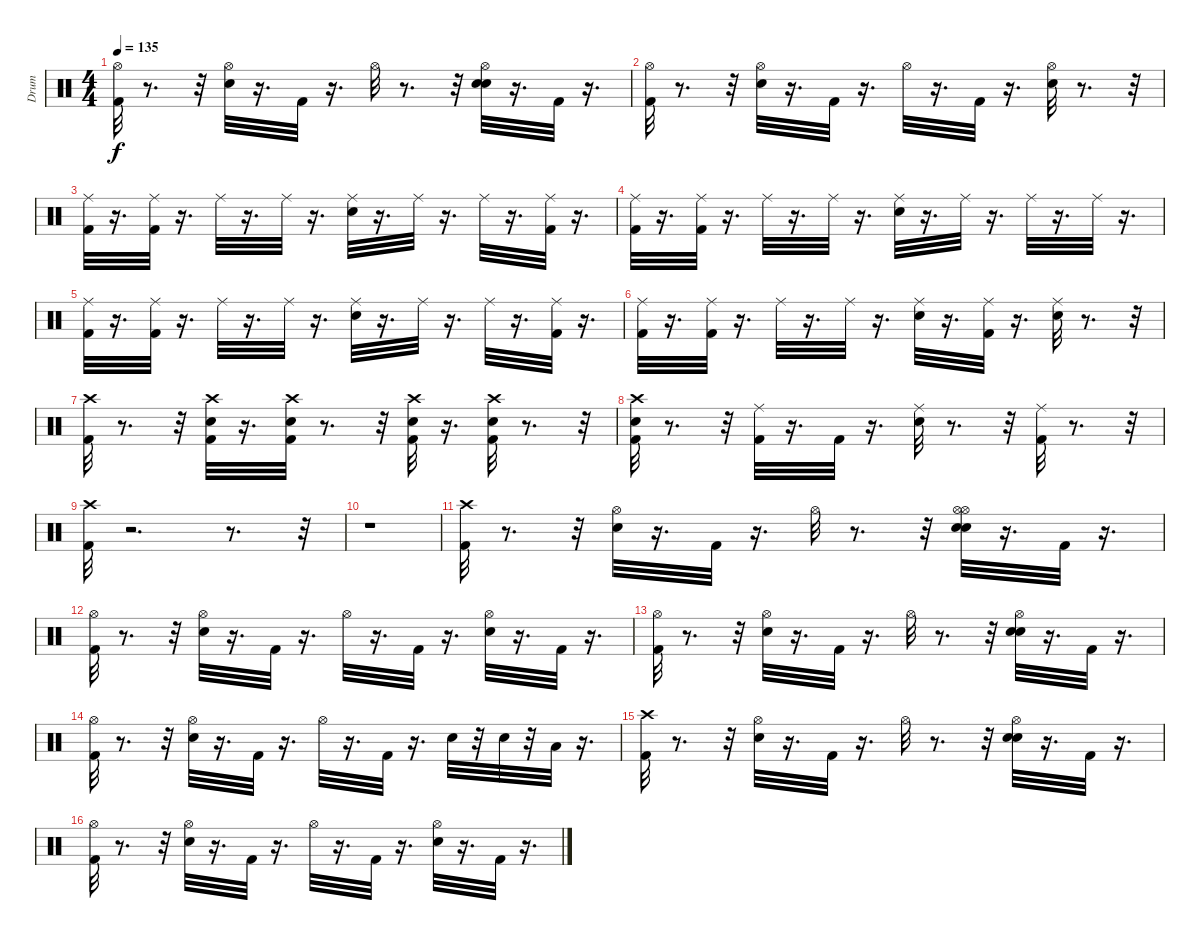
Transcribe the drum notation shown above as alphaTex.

\track ("Drum" "Drum") {instrument percussion}
\staff {score}
\articulation defaults
\ts (4 4)
\tempo 135
\clef neutral
\ks c
("Hi-Hat (open)" "Kick (hit) 2").32{dy f} r.8{d} r.32 ("Snare (hit) 2" "Hi-Hat (open)").32 r.16{d} "Kick (hit) 2".32 r.16{d} "Hi-Hat (open)".32 r.8{d} r.32 ("Snare (hit) 2" "Snare (hit) 2" "Hi-Hat (open)").32 r.16{d} "Kick (hit) 2".32 r.16{d} |
("Hi-Hat (open)" "Kick (hit) 2").32 r.8{d} r.32 ("Snare (hit) 2" "Hi-Hat (open)").32 r.16{d} "Kick (hit) 2".32 r.16{d} "Hi-Hat (open)".32 r.16{d} "Kick (hit) 2".32 r.16{d} ("Snare (hit) 2" "Hi-Hat (open)").32 r.8{d} r.32 |
("Ride (middle)" "Kick (hit) 2").32 r.16{d} ("Kick (hit) 2" "Ride (middle)").32 r.16{d} "Ride (middle)".32 r.16{d} "Ride (middle)".32 r.16{d} ("Ride (middle)" "Snare (hit) 2").32 r.16{d} "Ride (middle)".32 r.16{d} "Ride (middle)".32 r.16{d} ("Ride (middle)" "Kick (hit) 2").32 r.16{d} |
("Kick (hit) 2" "Ride (middle)").32 r.16{d} ("Kick (hit) 2" "Ride (middle)").32 r.16{d} "Ride (middle)".32 r.16{d} "Ride (middle)".32 r.16{d} ("Ride (middle)" "Snare (hit) 2").32 r.16{d} "Ride (middle)".32 r.16{d} "Ride (middle)".32 r.16{d} "Ride (middle)".32 r.16{d} |
("Ride (middle)" "Kick (hit) 2").32 r.16{d} ("Kick (hit) 2" "Ride (middle)").32 r.16{d} "Ride (middle)".32 r.16{d} "Ride (middle)".32 r.16{d} ("Ride (middle)" "Snare (hit) 2").32 r.16{d} "Ride (middle)".32 r.16{d} "Ride (middle)".32 r.16{d} ("Kick (hit) 2" "Ride (middle)").32 r.16{d} |
("Ride (middle)" "Kick (hit) 2").32 r.16{d} ("Kick (hit) 2" "Ride (middle)").32 r.16{d} "Ride (middle)".32 r.16{d} "Ride (middle)".32 r.16{d} ("Ride (middle)" "Snare (hit) 2").32 r.16{d} ("Ride (middle)" "Kick (hit) 2").32 r.16{d} ("Ride (middle)" "Snare (hit) 2").32 r.8{d} r.32 |
("Kick (hit) 2" "Crash high (hit)").32 r.8{d} r.32 ("Kick (hit) 2" "Crash high (hit)" "Snare (hit) 2").32 r.16{d} ("Snare (hit) 2" "Kick (hit) 2" "Crash high (hit)").32 r.8{d} r.32 ("Crash high (hit)" "Kick (hit) 2" "Snare (hit) 2").32 r.16{d} ("Snare (hit) 2" "Crash high (hit)" "Kick (hit) 2").32 r.8{d} r.32 |
("Kick (hit) 2" "Snare (hit) 2" "Crash high (hit)").32 r.8{d} r.32 ("Kick (hit) 2" "Ride (middle)").32 r.16{d} "Kick (hit) 2".32 r.16{d} ("Snare (hit) 2" "Ride (middle)").32 r.8{d} r.32 ("Ride (middle)" "Kick (hit) 2").32 r.8{d} r.32 |
("Kick (hit) 2" "Crash high (hit)").32 r.2{d} r.8{d} r.32 |
r.1 |
("Kick (hit) 2" "Crash high (hit)").32 r.8{d} r.32 ("Snare (hit) 2" "Hi-Hat (open)").32 r.16{d} "Kick (hit) 2".32 r.16{d} "Hi-Hat (open)".32 r.8{d} r.32 ("Snare (hit) 2" "Hi-Hat (open)" "Snare (hit) 2" "Hi-Hat (open)").32 r.16{d} "Kick (hit) 2".32 r.16{d} |
("Kick (hit) 2" "Hi-Hat (open)").32 r.8{d} r.32 ("Snare (hit) 2" "Hi-Hat (open)").32 r.16{d} "Kick (hit) 2".32 r.16{d} "Hi-Hat (open)".32 r.16{d} "Kick (hit) 2".32 r.16{d} ("Snare (hit) 2" "Hi-Hat (open)").32 r.16{d} "Kick (hit) 2".32 r.16{d} |
("Hi-Hat (open)" "Kick (hit) 2").32 r.8{d} r.32 ("Snare (hit) 2" "Hi-Hat (open)").32 r.16{d} "Kick (hit) 2".32 r.16{d} "Hi-Hat (open)".32 r.8{d} r.32 ("Snare (hit) 2" "Hi-Hat (open)" "Snare (hit) 2").32 r.16{d} "Kick (hit) 2".32 r.16{d} |
("Kick (hit) 2" "Hi-Hat (open)").32 r.8{d} r.32 ("Snare (hit) 2" "Hi-Hat (open)").32 r.16{d} "Kick (hit) 2".32 r.16{d} "Hi-Hat (open)".32 r.16{d} "Kick (hit) 2".32 r.16{d} "Snare (hit) 2".32 r.32 "Snare (hit) 2".32 r.32 "Low Floor Tom (hit)".32 r.16{d} |
("Kick (hit) 2" "Crash high (hit)").32 r.8{d} r.32 ("Snare (hit) 2" "Hi-Hat (open)").32 r.16{d} "Kick (hit) 2".32 r.16{d} "Hi-Hat (open)".32 r.8{d} r.32 ("Snare (hit) 2" "Hi-Hat (open)" "Snare (hit) 2").32 r.16{d} "Kick (hit) 2".32 r.16{d} |
("Kick (hit) 2" "Hi-Hat (open)").32 r.8{d} r.32 ("Snare (hit) 2" "Hi-Hat (open)").32 r.16{d} "Kick (hit) 2".32 r.16{d} "Hi-Hat (open)".32 r.16{d} "Kick (hit) 2".32 r.16{d} ("Hi-Hat (open)" "Snare (hit) 2").32 r.16{d} "Kick (hit) 2".32 r.16{d}
